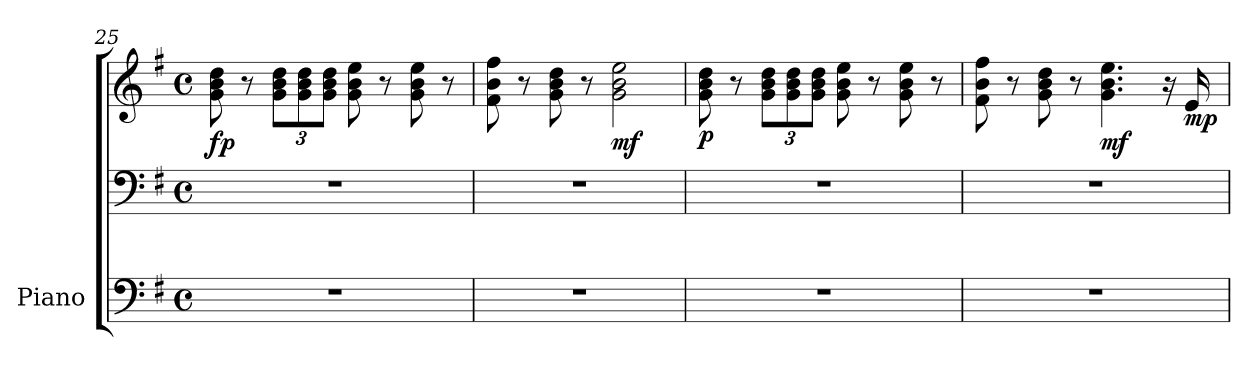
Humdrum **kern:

**kern	**kern	**kern	**dynam
*part1	*part1	*part1	*part1
*staff3	*staff2	*staff1	*staff1/2/3
*I"Piano	*	*	*
*I'Pno.	*	*	*
*clefF4	*clefF4	*clefG2	*
*k[f#]	*k[f#]	*k[f#]	*
*M4/4	*M4/4	*M4/4	*
*met(c)	*met(c)	*met(c)	*
=25	=25	=25	=25
!	!	!	!LO:DY:b
1r	1r	8g\ 8b\ 8dd\	fp
.	.	8r	.
*	*	*Xbrackettup	*
.	.	12g\ 12b\ 12dd\L	.
.	.	12g\ 12b\ 12dd\	.
.	.	12g\ 12b\ 12dd\J	.
.	.	8g\ 8b\ 8ee\	.
.	.	8r	.
.	.	8g\ 8b\ 8ee\	.
.	.	8r	.
=26	=26	=26	=26
1r	1r	8f#\ 8b\ 8ff#\	.
.	.	8r	.
.	.	8g\ 8b\ 8dd\	.
.	.	8r	.
!	!	!	!LO:DY:b
.	.	2g\ 2b\ 2ee\	mf
=27	=27	=27	=27
!	!	!	!LO:DY:b
1r	1r	8g\ 8b\ 8dd\	p
.	.	8r	.
.	.	12g\ 12b\ 12dd\L	.
.	.	12g\ 12b\ 12dd\	.
.	.	12g\ 12b\ 12dd\J	.
.	.	8g\ 8b\ 8ee\	.
.	.	8r	.
.	.	8g\ 8b\ 8ee\	.
.	.	8r	.
=28	=28	=28	=28
1r	1r	8f#\ 8b\ 8ff#\	.
.	.	8r	.
.	.	8g\ 8b\ 8dd\	.
.	.	8r	.
!	!	!	!LO:DY:b
.	.	4.g\ 4.b\ 4.ee\	mf
.	.	16r	.
!	!	!	!LO:DY:b
.	.	16e/	mp
=	=	=	=
*-	*-	*-	*-
